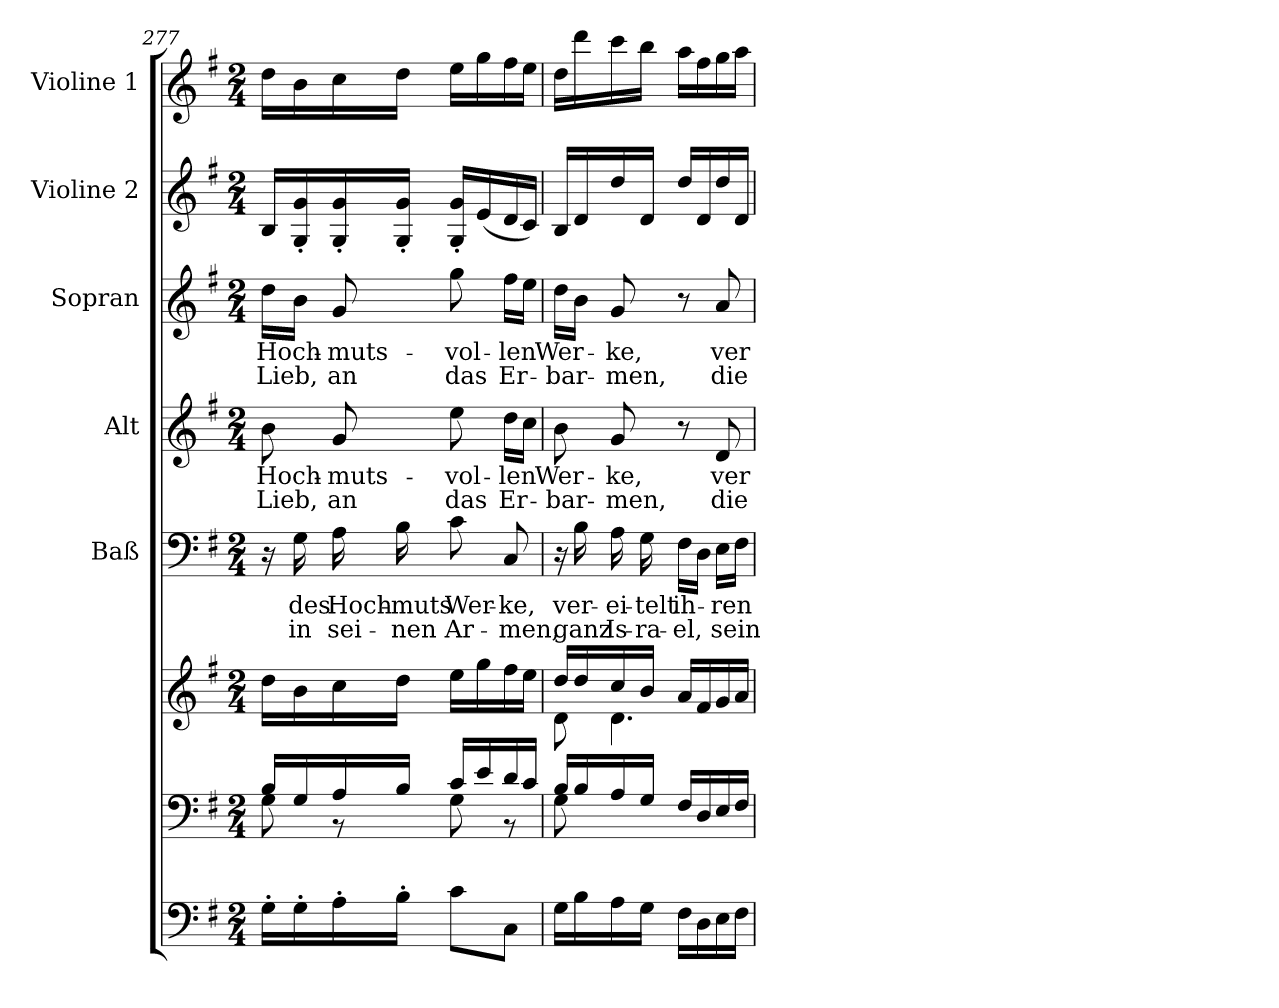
**kern	**kern	**kern	**kern	**text	**text	**kern	**text	**text	**kern	**text	**text	**kern	**kern
*part7	*part6	*part6	*part5	*part5	*part5	*part4	*part4	*part4	*part3	*part3	*part3	*part2	*part1
*staff8	*staff7	*staff6	*staff5	*staff5	*staff5	*staff4	*staff4	*staff4	*staff3	*staff3	*staff3	*staff2	*staff1
*	*	*	*I"Baß	*	*	*I"Alt	*	*	*I"Sopran	*	*	*I"Violine 2	*I"Violine 1
*	*	*	*	*	*	*	*	*	*	*	*	*I'Vln	*I'Vln
*clefF4	*clefF4	*clefG2	*clefF4	*	*	*clefG2	*	*	*clefG2	*	*	*clefG2	*clefG2
*ITrd7c12	*	*	*	*	*	*	*	*	*	*	*	*	*
*k[f#]	*k[f#]	*k[f#]	*k[f#]	*	*	*k[f#]	*	*	*k[f#]	*	*	*k[f#]	*k[f#]
*G:	*G:	*G:	*G:	*	*	*G:	*	*	*G:	*	*	*G:	*G:
*M2/4	*M2/4	*M2/4	*M2/4	*	*	*M2/4	*	*	*M2/4	*	*	*M2/4	*M2/4
=277	=277	=277	=277	=277	=277	=277	=277	=277	=277	=277	=277	=277	=277
*	*^	*	*	*	*	*	*	*	*	*	*	*	*
!	!	!	!	!	!	!	!	!LO:LY:b	!LO:LY:b	!	!LO:LY:b	!LO:LY:b	!	!
16GG'>\LL	16B/LL	8G\	16dd\LL	16r	.	.	8b\	Hoch-	Lieb,	16dd\LL	Hoch-	Lieb,	16B/LL	16dd\LL
!	!	!	!	!	!LO:LY:b	!LO:LY:b	!	!	!	!	!	!	!	!
16GG'>\	16G/	.	16b\	16G\	des	in	.	.	.	16b\JJ	.	.	16G/'< 16g/'<	16b\
!	!	!	!	!	!LO:LY:b	!LO:LY:b	!	!LO:LY:b	!LO:LY:b	!	!LO:LY:b	!LO:LY:b	!	!
16AA'>\	16A/	8rBB	16cc\	16A\	Hoch-	sei-	8g/	-muts-	an	8g/	-muts-	an	16G/'< 16g/'<	16cc\
!	!	!	!	!	!LO:LY:b	!LO:LY:b	!	!	!	!	!	!	!	!
16BB'>\JJ	16B/JJ	.	16dd\JJ	16B\	-muts	-nen	.	.	.	.	.	.	16G/'< 16g/'<JJ	16dd\JJ
!	!	!	!	!	!LO:LY:b	!LO:LY:b	!	!LO:LY:b	!LO:LY:b	!	!LO:LY:b	!LO:LY:b	!	!
8C\L	16c/LL	8G\	16ee\LL	8c\	Wer-	Ar-	8ee\	-vol-	das	8gg\	-vol-	das	16G/'< 16g/'<LL	16ee\LL
.	16e/	.	16gg\	.	.	.	.	.	.	.	.	.	(<16e/	16gg\
!	!	!	!	!	!LO:LY:b	!LO:LY:b	!	!LO:LY:b	!LO:LY:b	!	!LO:LY:b	!LO:LY:b	!	!
8CC\J	16d/	8rBB	16ff#\	8C/	-ke,	-men,	16dd\LL	-len	Er-	16ff#\LL	-len	Er-	16d/	16ff#\
.	16c/JJ	.	16ee\JJ	.	.	.	16cc\JJ	.	.	16ee\JJ	.	.	16c/JJ)	16ee\JJ
!!LO:PB:g=z
=278	=278	=278	=278	=278	=278	=278	=278	=278	=278	=278	=278	=278	=278	=278
*	*	*	*^	*	*	*	*	*	*	*	*	*	*	*
!	!	!	!	!	!	!	!	!	!LO:LY:b	!LO:LY:b	!	!LO:LY:b	!LO:LY:b	!	!
16GG\LL	16B/LL	8G\	16dd/LL	8d\	16r	.	.	8b\	Wer-	-bar-	16dd\LL	Wer-	-bar-	16B/LL	16dd\LL
!	!	!	!	!	!	!LO:LY:b	!LO:LY:b	!	!	!	!	!	!	!	!
16BB\	16B/	.	16dd/	.	16B\	ver-	ganz	.	.	.	16b\JJ	.	.	16d/	16ddd\
!	!	!	!	!	!	!LO:LY:b	!LO:LY:b	!	!LO:LY:b	!LO:LY:b	!	!LO:LY:b	!LO:LY:b	!	!
16AA\	16A/	4.ryy	16cc/	4.d\	16A\	-ei-	Is-	8g/	-ke,	-men,	8g/	-ke,	-men,	16dd/	16ccc\
!	!	!	!	!	!	!LO:LY:b	!LO:LY:b	!	!	!	!	!	!	!	!
16GG\JJ	16G/JJ	.	16b/JJ	.	16G\	-telt	-ra-	.	.	.	.	.	.	16d/JJ	16bb\JJ
!	!	!	!	!	!	!LO:LY:b	!LO:LY:b	!	!	!	!	!	!	!	!
16FF#\LL	16F#/LL	.	16a/LL	.	16F#\LL	ih-	-el,	8r	.	.	8r	.	.	16dd/LL	16aa\LL
16DD\	16D/	.	16f#/	.	16D\JJ	.	.	.	.	.	.	.	.	16d/	16ff#\
!	!	!	!	!	!	!LO:LY:b	!LO:LY:b	!	!LO:LY:b	!LO:LY:b	!	!LO:LY:b	!LO:LY:b	!	!
16EE\	16E/	.	16g/	.	16E\LL	-ren	sein	8d/	ver-	die	8a/	ver-	die	16dd/	16gg\
16FF#\JJ	16F#/JJ	.	16a/JJ	.	16F#\JJ	.	.	.	.	.	.	.	.	16d/JJ	16aa\JJ
*	*v	*v	*	*	*	*	*	*	*	*	*	*	*	*	*
*	*	*v	*v	*	*	*	*	*	*	*	*	*	*	*
=	=	=	=	=	=	=	=	=	=	=	=	=	=
*-	*-	*-	*-	*-	*-	*-	*-	*-	*-	*-	*-	*-	*-
